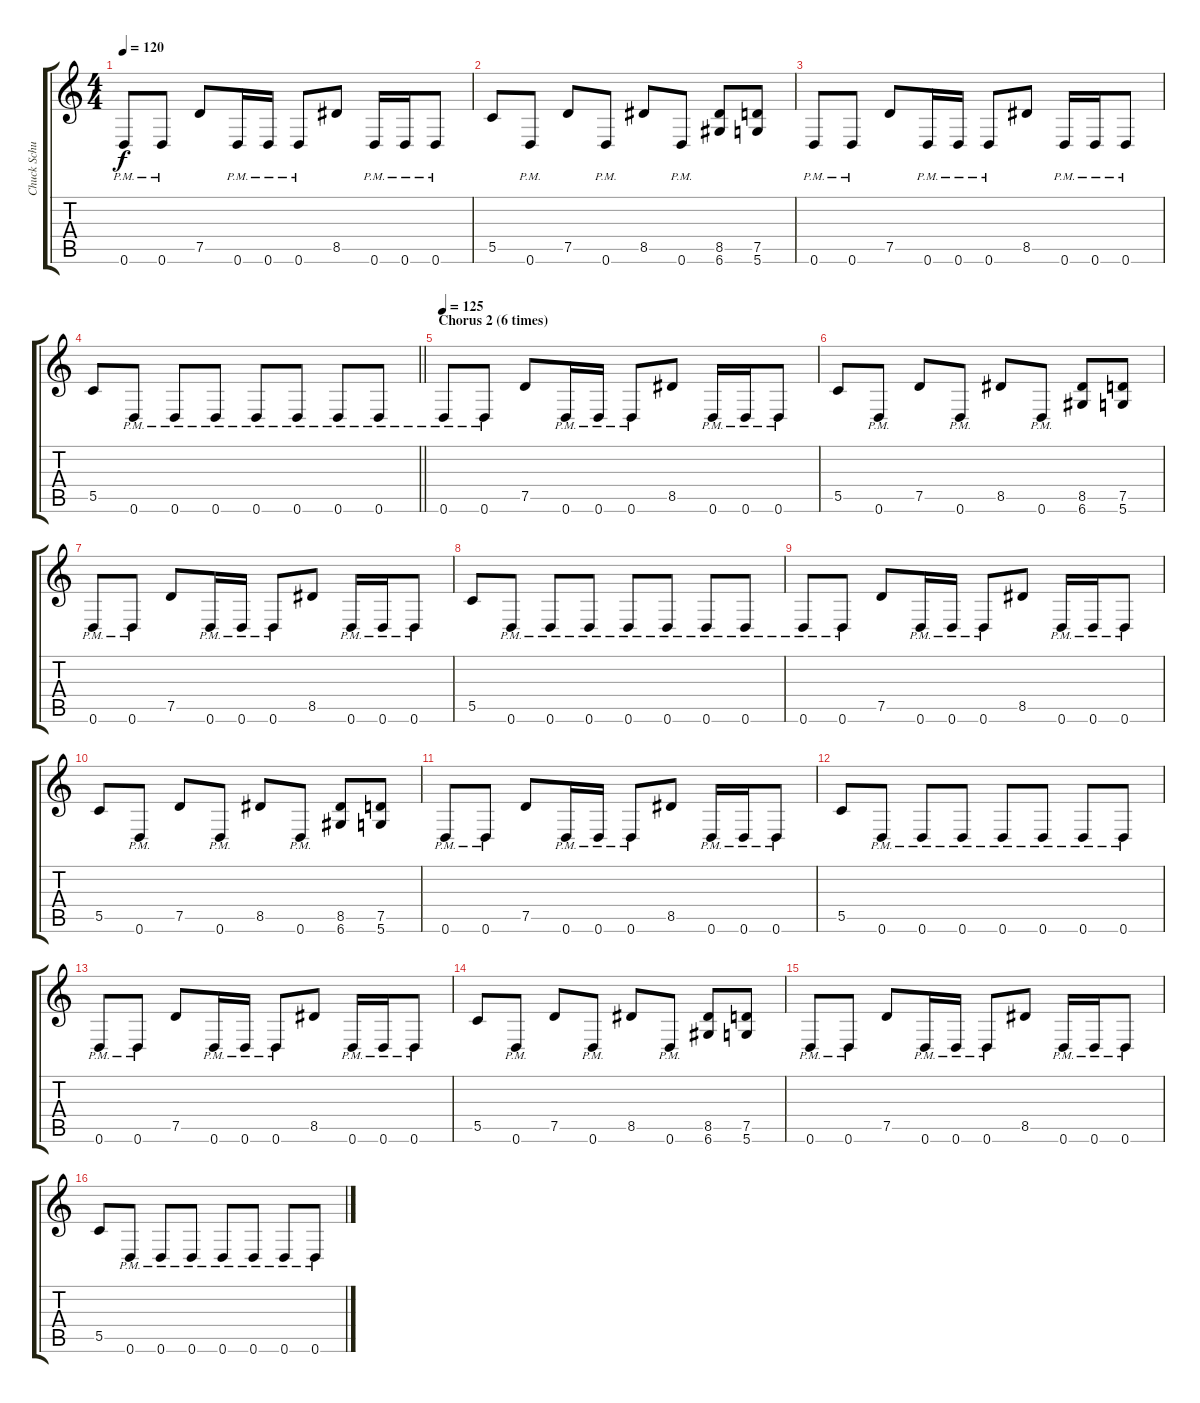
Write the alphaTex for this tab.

\track ("Chuck Schuldiner Rhythm" "Chuck Schu") {instrument distortionguitar}
\staff {score tabs}
\tuning (D4 A3 F3 C3 G2 D2) {hide}
\ts (4 4)
\section ("" "")
\tempo 120
\clef g2
\ks c
0.6{pm}.8{dy f} 0.6{pm}.8 7.5.8 0.6{pm}.16 0.6{pm}.16 0.6{pm}.8 8.5.8 0.6{pm}.16 0.6{pm}.16 0.6{pm}.8 |
5.5.8 0.6{pm}.8 7.5.8 0.6{pm}.8 8.5.8 0.6{pm}.8 (8.5 6.6).8 (7.5 5.6).8 |
0.6{pm}.8 0.6{pm}.8 7.5.8 0.6{pm}.16 0.6{pm}.16 0.6{pm}.8 8.5.8 0.6{pm}.16 0.6{pm}.16 0.6{pm}.8 |
\barLineRight lightlight
5.5.8 0.6{pm}.8 0.6{pm}.8 0.6{pm}.8 0.6{pm}.8 0.6{pm}.8 0.6{pm}.8 0.6{pm}.8 |
\section ("" "Chorus 2 (6 times)")
\tempo 125
0.6{pm}.8 0.6{pm}.8 7.5.8 0.6{pm}.16 0.6{pm}.16 0.6{pm}.8 8.5.8 0.6{pm}.16 0.6{pm}.16 0.6{pm}.8 |
5.5.8 0.6{pm}.8 7.5.8 0.6{pm}.8 8.5.8 0.6{pm}.8 (8.5 6.6).8 (7.5 5.6).8 |
0.6{pm}.8 0.6{pm}.8 7.5.8 0.6{pm}.16 0.6{pm}.16 0.6{pm}.8 8.5.8 0.6{pm}.16 0.6{pm}.16 0.6{pm}.8 |
5.5.8 0.6{pm}.8 0.6{pm}.8 0.6{pm}.8 0.6{pm}.8 0.6{pm}.8 0.6{pm}.8 0.6{pm}.8 |
0.6{pm}.8 0.6{pm}.8 7.5.8 0.6{pm}.16 0.6{pm}.16 0.6{pm}.8 8.5.8 0.6{pm}.16 0.6{pm}.16 0.6{pm}.8 |
5.5.8 0.6{pm}.8 7.5.8 0.6{pm}.8 8.5.8 0.6{pm}.8 (8.5 6.6).8 (7.5 5.6).8 |
0.6{pm}.8 0.6{pm}.8 7.5.8 0.6{pm}.16 0.6{pm}.16 0.6{pm}.8 8.5.8 0.6{pm}.16 0.6{pm}.16 0.6{pm}.8 |
5.5.8 0.6{pm}.8 0.6{pm}.8 0.6{pm}.8 0.6{pm}.8 0.6{pm}.8 0.6{pm}.8 0.6{pm}.8 |
0.6{pm}.8 0.6{pm}.8 7.5.8 0.6{pm}.16 0.6{pm}.16 0.6{pm}.8 8.5.8 0.6{pm}.16 0.6{pm}.16 0.6{pm}.8 |
5.5.8 0.6{pm}.8 7.5.8 0.6{pm}.8 8.5.8 0.6{pm}.8 (8.5 6.6).8 (7.5 5.6).8 |
0.6{pm}.8 0.6{pm}.8 7.5.8 0.6{pm}.16 0.6{pm}.16 0.6{pm}.8 8.5.8 0.6{pm}.16 0.6{pm}.16 0.6{pm}.8 |
5.5.8 0.6{pm}.8 0.6{pm}.8 0.6{pm}.8 0.6{pm}.8 0.6{pm}.8 0.6{pm}.8 0.6{pm}.8
